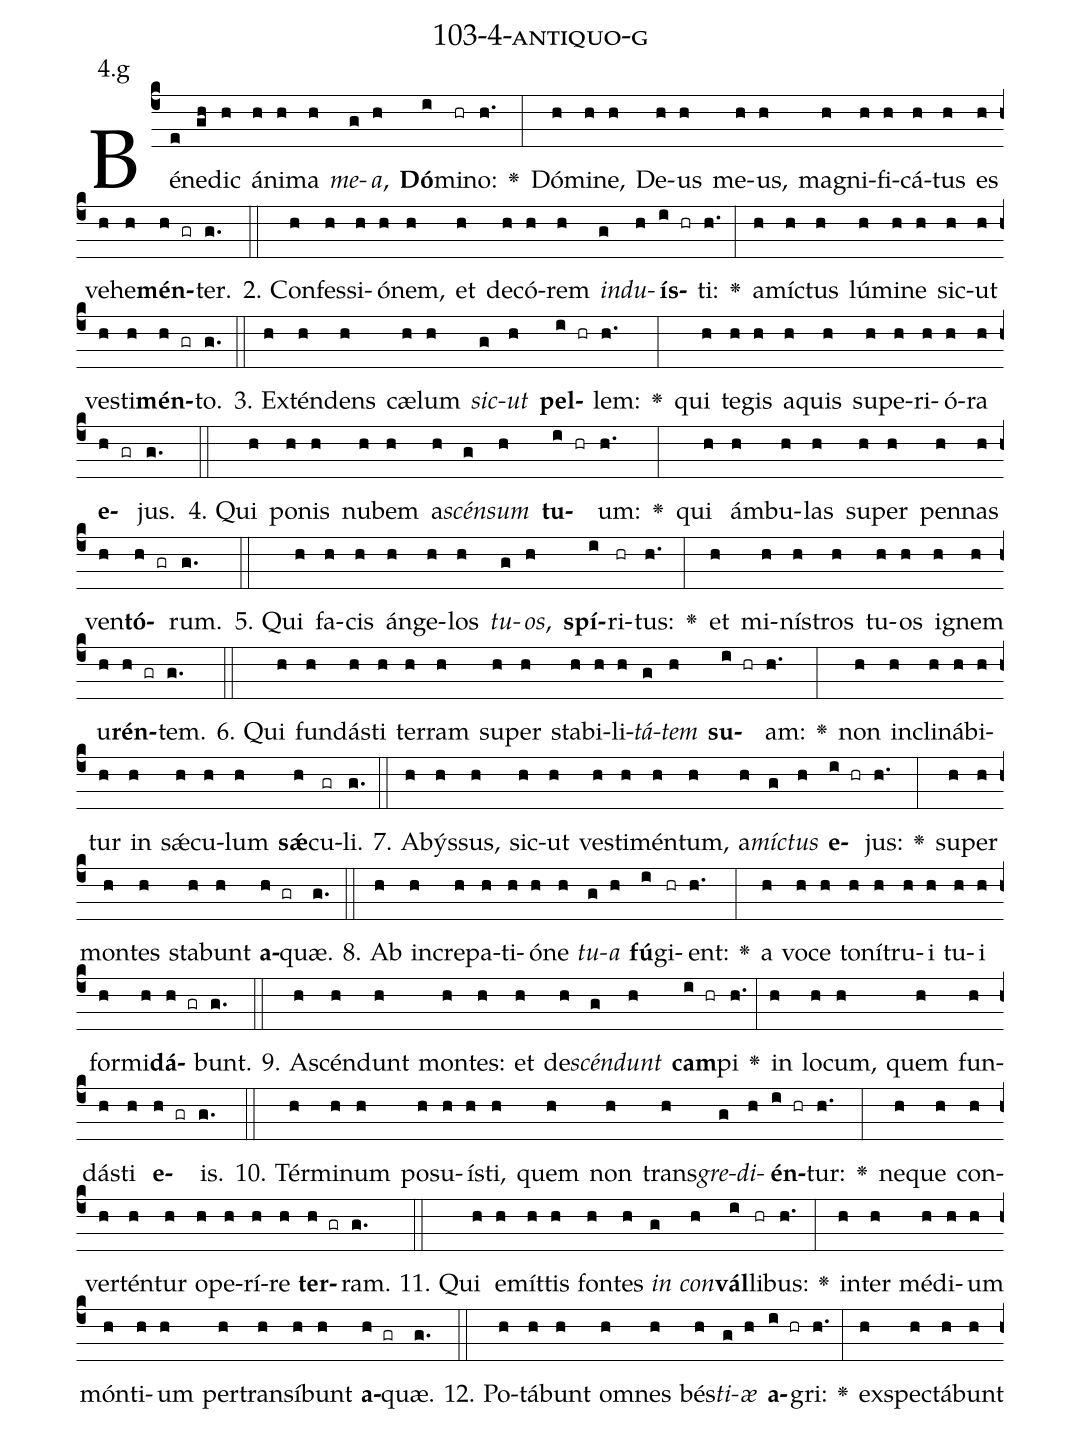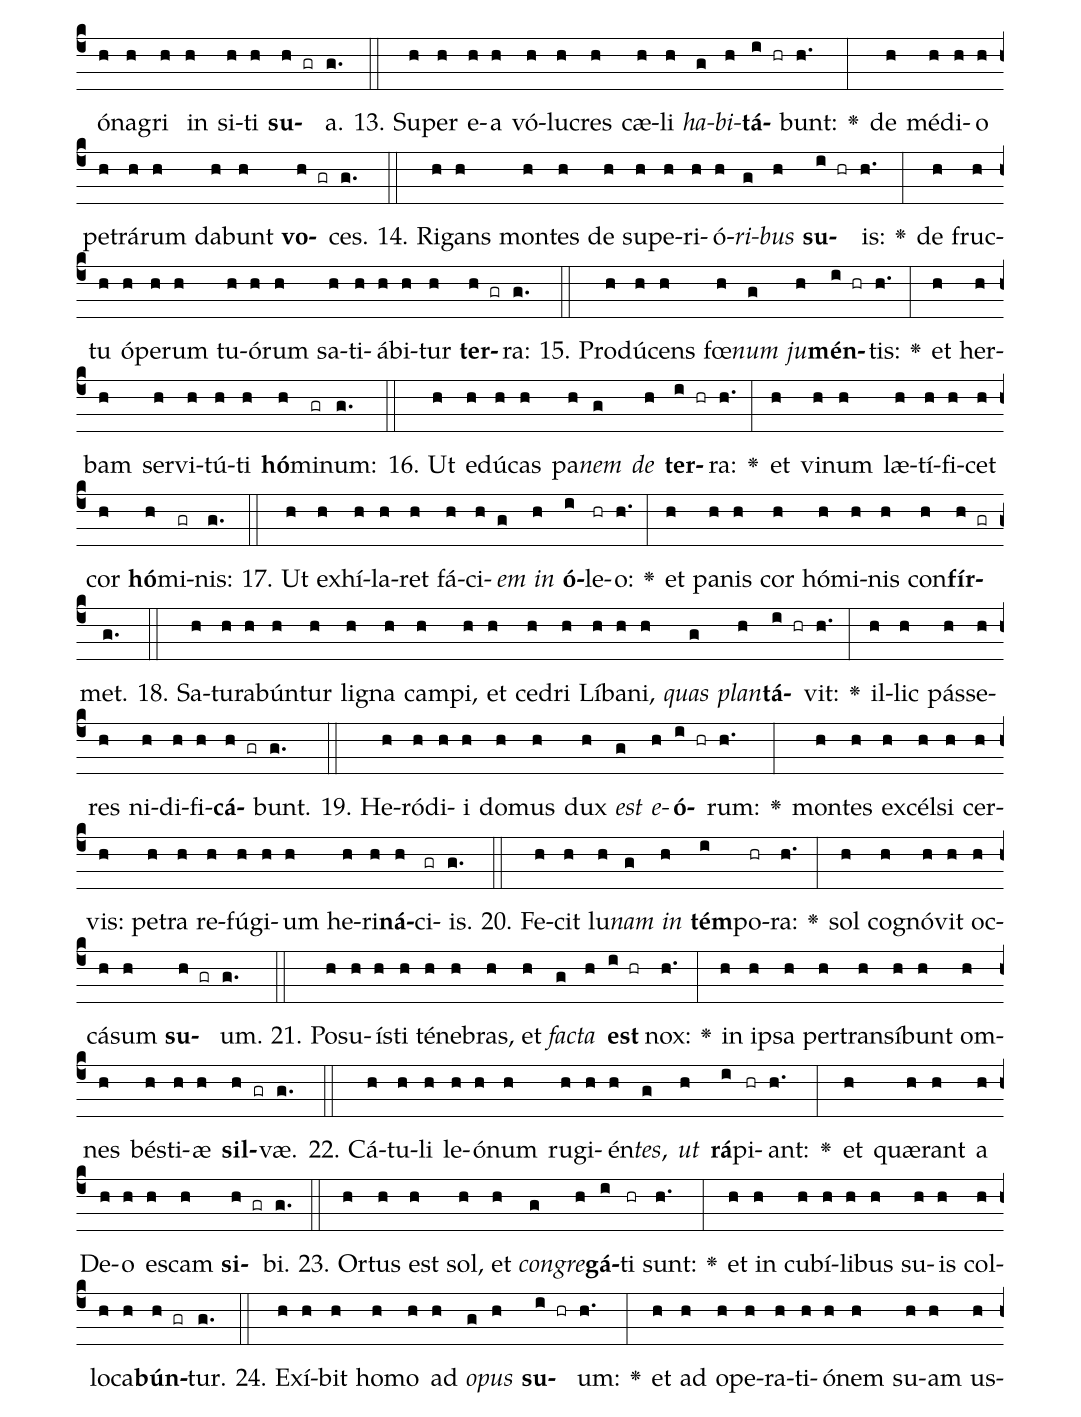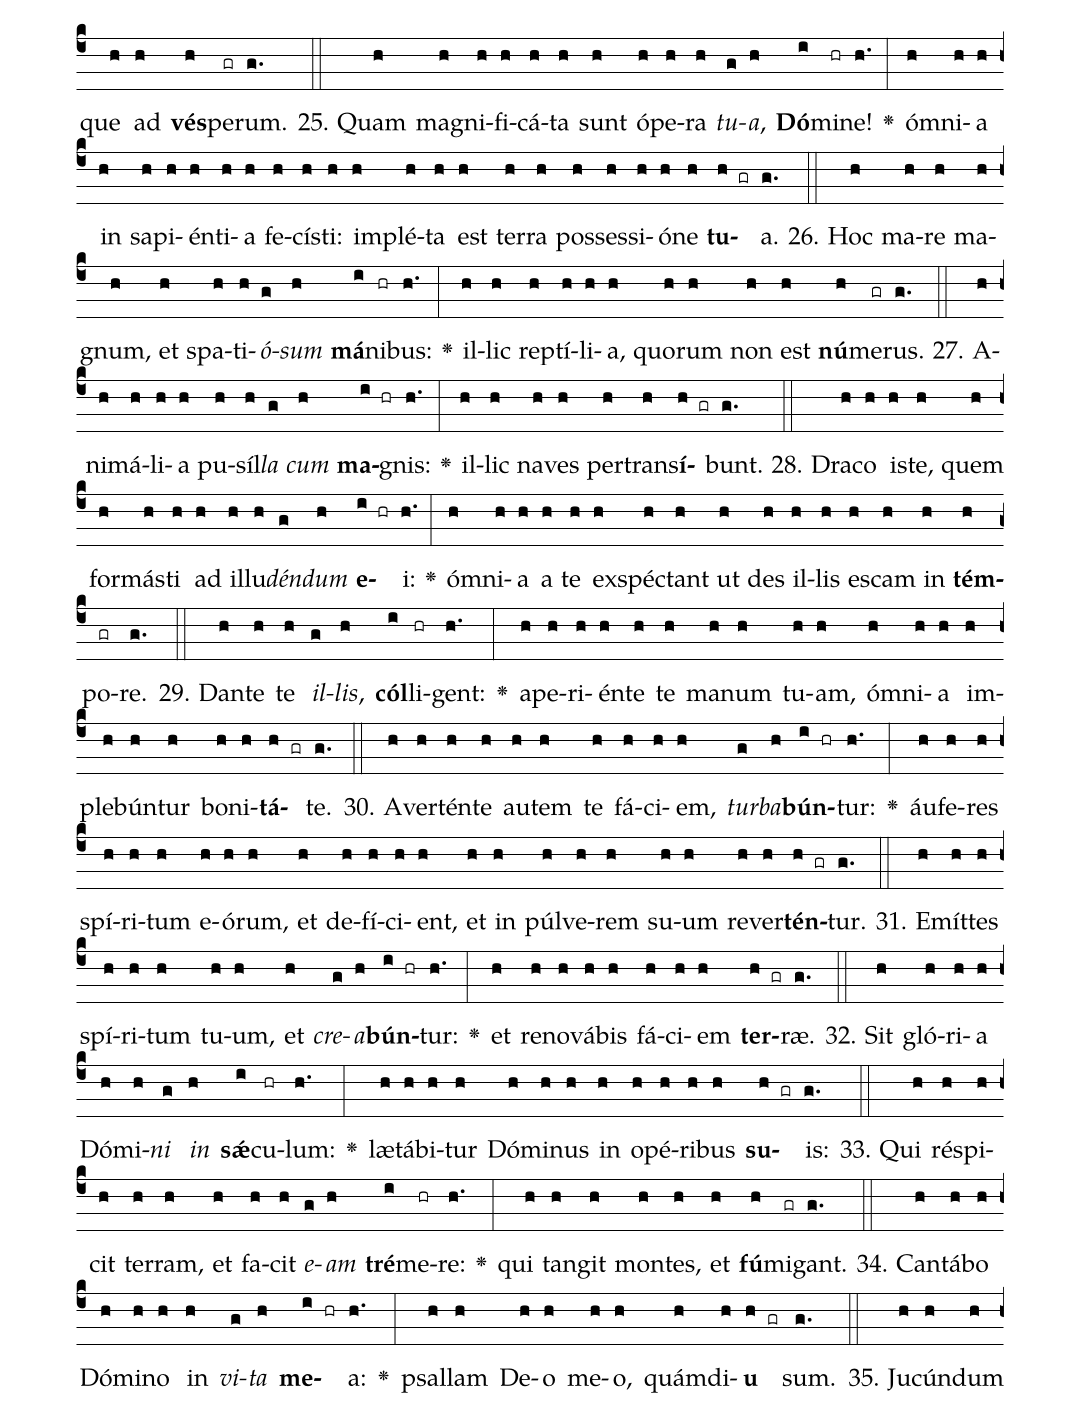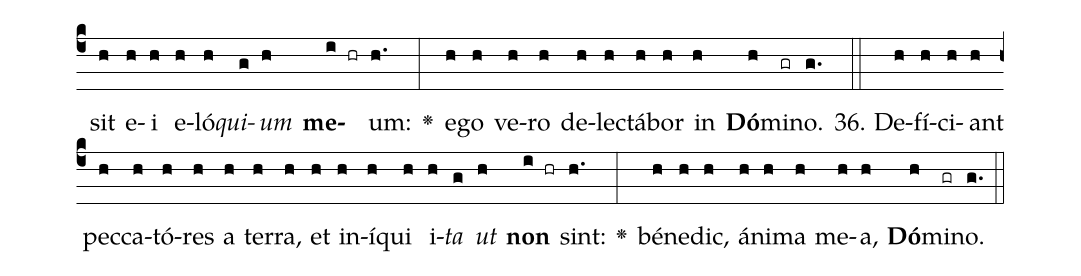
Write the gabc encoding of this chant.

name: 103-4-antiquo-g;
annotation: 4.g;
%%
(c4)Bé(e)ne(gh)dic(h) á(h)ni(h)ma(h) <i>me</i>(g)<i>a</i>,(h) <b>Dó</b>(i)mi(hr)no:(h.) <v>\greheightstar</v>(:) Dó(h)mi(h)ne,(h) De(h)us(h) me(h)us,(h) ma(h)gni(h)fi(h)cá(h)tus(h) es(h) ve(h)he(h)<b>mén</b>(h gr)ter.(g.) (::)
2. Con(h)fes(h)si(h)ó(h)nem,(h) et(h) de(h)có(h)rem(h) <i>ind</i>(g)<i>u</i>(h)<b>ís</b>(i hr)ti:(h.) <v>\greheightstar</v>(:) a(h)míc(h)tus(h) lú(h)mi(h)ne(h) sic(h)ut(h) ves(h)ti(h)<b>mén</b>(h gr)to.(g.) (::)
3. Ex(h)tén(h)dens(h) cæ(h)lum(h) <i>sic</i>(g)<i>ut</i>(h) <b>pel</b>(i hr)lem:(h.) <v>\greheightstar</v>(:) qui(h) te(h)gis(h) a(h)quis(h) su(h)pe(h)ri(h)ó(h)ra(h) <b>e</b>(h gr)jus.(g.) (::)
4. Qui(h) po(h)nis(h) nu(h)bem(h) a(h)<i>scén</i>(g)<i>sum</i>(h) <b>tu</b>(i hr)um:(h.) <v>\greheightstar</v>(:) qui(h) ám(h)bu(h)las(h) su(h)per(h) pen(h)nas(h) ven(h)<b>tó</b>(h gr)rum.(g.) (::)
5. Qui(h) fa(h)cis(h) án(h)ge(h)los(h) <i>tu</i>(g)<i>os</i>,(h) <b>spí</b>(i)ri(hr)tus:(h.) <v>\greheightstar</v>(:) et(h) mi(h)nís(h)tros(h) tu(h)os(h) i(h)gnem(h) u(h)<b>rén</b>(h gr)tem.(g.) (::)
6. Qui(h) fun(h)dás(h)ti(h) ter(h)ram(h) su(h)per(h) sta(h)bi(h)li(h)<i>tá</i>(g)<i>tem</i>(h) <b>su</b>(i hr)am:(h.) <v>\greheightstar</v>(:) non(h) in(h)cli(h)ná(h)bi(h)tur(h) in(h) sǽ(h)cu(h)lum(h) <b>sǽ</b>(h)cu(gr)li.(g.) (::)
7. A(h)býs(h)sus,(h) sic(h)ut(h) ves(h)ti(h)mén(h)tum,(h) a(h)<i>míc</i>(g)<i>tus</i>(h) <b>e</b>(i hr)jus:(h.) <v>\greheightstar</v>(:) su(h)per(h) mon(h)tes(h) sta(h)bunt(h) <b>a</b>(h gr)quæ.(g.) (::)
8. Ab(h) in(h)cre(h)pa(h)ti(h)ó(h)ne(h) <i>tu</i>(g)<i>a</i>(h) <b>fú</b>(i)gi(hr)ent:(h.) <v>\greheightstar</v>(:) a(h) vo(h)ce(h) to(h)ní(h)tru(h)i(h) tu(h)i(h) for(h)mi(h)<b>dá</b>(h gr)bunt.(g.) (::)
9. A(h)scén(h)dunt(h) mon(h)tes:(h) et(h) de(h)<i>scén</i>(g)<i>dunt</i>(h) <b>cam</b>(i hr)pi(h.) <v>\greheightstar</v>(:) in(h) lo(h)cum,(h) quem(h) fun(h)dás(h)ti(h) <b>e</b>(h gr)is.(g.) (::)
10. Tér(h)mi(h)num(h) po(h)su(h)ís(h)ti,(h) quem(h) non(h) trans(h)<i>gre</i>(g)<i>di</i>(h)<b>én</b>(i hr)tur:(h.) <v>\greheightstar</v>(:) ne(h)que(h) con(h)ver(h)tén(h)tur(h) o(h)pe(h)rí(h)re(h) <b>ter</b>(h gr)ram.(g.) (::)
11. Qui(h) e(h)mít(h)tis(h) fon(h)tes(h) <i>in</i>(g) <i>con</i>(h)<b>vál</b>(i)li(hr)bus:(h.) <v>\greheightstar</v>(:) in(h)ter(h) mé(h)di(h)um(h) món(h)ti(h)um(h) per(h)trans(h)í(h)bunt(h) <b>a</b>(h gr)quæ.(g.) (::)
12. Po(h)tá(h)bunt(h) om(h)nes(h) bés(h)<i>ti</i>(g)<i>æ</i>(h) <b>a</b>(i hr)gri:(h.) <v>\greheightstar</v>(:) ex(h)spec(h)tá(h)bunt(h) ó(h)na(h)gri(h) in(h) si(h)ti(h) <b>su</b>(h gr)a.(g.) (::)
13. Su(h)per(h) e(h)a(h) vó(h)lu(h)cres(h) cæ(h)li(h) <i>ha</i>(g)<i>bi</i>(h)<b>tá</b>(i hr)bunt:(h.) <v>\greheightstar</v>(:) de(h) mé(h)di(h)o(h) pe(h)trá(h)rum(h) da(h)bunt(h) <b>vo</b>(h gr)ces.(g.) (::)
14. Ri(h)gans(h) mon(h)tes(h) de(h) su(h)pe(h)ri(h)ó(h)<i>ri</i>(g)<i>bus</i>(h) <b>su</b>(i hr)is:(h.) <v>\greheightstar</v>(:) de(h) fruc(h)tu(h) ó(h)pe(h)rum(h) tu(h)ó(h)rum(h) sa(h)ti(h)á(h)bi(h)tur(h) <b>ter</b>(h gr)ra:(g.) (::)
15. Pro(h)dú(h)cens(h) fœ(h)<i>num</i>(g) <i>ju</i>(h)<b>mén</b>(i hr)tis:(h.) <v>\greheightstar</v>(:) et(h) her(h)bam(h) ser(h)vi(h)tú(h)ti(h) <b>hó</b>(h)mi(gr)num:(g.) (::)
16. Ut(h) e(h)dú(h)cas(h) pa(h)<i>nem</i>(g) <i>de</i>(h) <b>ter</b>(i hr)ra:(h.) <v>\greheightstar</v>(:) et(h) vi(h)num(h) læ(h)tí(h)fi(h)cet(h) cor(h) <b>hó</b>(h)mi(gr)nis:(g.) (::)
17. Ut(h) ex(h)hí(h)la(h)ret(h) fá(h)ci(h)<i>em</i>(g) <i>in</i>(h) <b>ó</b>(i)le(hr)o:(h.) <v>\greheightstar</v>(:) et(h) pa(h)nis(h) cor(h) hó(h)mi(h)nis(h) con(h)<b>fír</b>(h gr)met.(g.) (::)
18. Sa(h)tu(h)ra(h)bún(h)tur(h) li(h)gna(h) cam(h)pi,(h) et(h) ce(h)dri(h) Lí(h)ba(h)ni,(h) <i>quas</i>(g) <i>plan</i>(h)<b>tá</b>(i hr)vit:(h.) <v>\greheightstar</v>(:) il(h)lic(h) pás(h)se(h)res(h) ni(h)di(h)fi(h)<b>cá</b>(h gr)bunt.(g.) (::)
19. He(h)ró(h)di(h)i(h) do(h)mus(h) dux(h) <i>est</i>(g) <i>e</i>(h)<b>ó</b>(i hr)rum:(h.) <v>\greheightstar</v>(:) mon(h)tes(h) ex(h)cél(h)si(h) cer(h)vis:(h) pe(h)tra(h) re(h)fú(h)gi(h)um(h) he(h)ri(h)<b>ná</b>(h)ci(gr)is.(g.) (::)
20. Fe(h)cit(h) lu(h)<i>nam</i>(g) <i>in</i>(h) <b>tém</b>(i)po(hr)ra:(h.) <v>\greheightstar</v>(:) sol(h) co(h)gnó(h)vit(h) oc(h)cá(h)sum(h) <b>su</b>(h gr)um.(g.) (::)
21. Po(h)su(h)ís(h)ti(h) té(h)ne(h)bras,(h) et(h) <i>fac</i>(g)<i>ta</i>(h) <b>est</b>(i hr) nox:(h.) <v>\greheightstar</v>(:) in(h) ip(h)sa(h) per(h)trans(h)í(h)bunt(h) om(h)nes(h) bés(h)ti(h)æ(h) <b>sil</b>(h gr)væ.(g.) (::)
22. Cá(h)tu(h)li(h) le(h)ó(h)num(h) ru(h)gi(h)én(h)<i>tes</i>,(g) <i>ut</i>(h) <b>rá</b>(i)pi(hr)ant:(h.) <v>\greheightstar</v>(:) et(h) quæ(h)rant(h) a(h) De(h)o(h) es(h)cam(h) <b>si</b>(h gr)bi.(g.) (::)
23. Or(h)tus(h) est(h) sol,(h) et(h) <i>con</i>(g)<i>gre</i>(h)<b>gá</b>(i)ti(hr) sunt:(h.) <v>\greheightstar</v>(:) et(h) in(h) cu(h)bí(h)li(h)bus(h) su(h)is(h) col(h)lo(h)ca(h)<b>bún</b>(h gr)tur.(g.) (::)
24. Ex(h)í(h)bit(h) ho(h)mo(h) ad(h) <i>o</i>(g)<i>pus</i>(h) <b>su</b>(i hr)um:(h.) <v>\greheightstar</v>(:) et(h) ad(h) o(h)pe(h)ra(h)ti(h)ó(h)nem(h) su(h)am(h) us(h)que(h) ad(h) <b>vés</b>(h)pe(gr)rum.(g.) (::)
25. Quam(h) ma(h)gni(h)fi(h)cá(h)ta(h) sunt(h) ó(h)pe(h)ra(h) <i>tu</i>(g)<i>a</i>,(h) <b>Dó</b>(i)mi(hr)ne!(h.) <v>\greheightstar</v>(:) óm(h)ni(h)a(h) in(h) sa(h)pi(h)én(h)ti(h)a(h) fe(h)cís(h)ti:(h) im(h)plé(h)ta(h) est(h) ter(h)ra(h) pos(h)ses(h)si(h)ó(h)ne(h) <b>tu</b>(h gr)a.(g.) (::)
26. Hoc(h) ma(h)re(h) ma(h)gnum,(h) et(h) spa(h)ti(h)<i>ó</i>(g)<i>sum</i>(h) <b>má</b>(i)ni(hr)bus:(h.) <v>\greheightstar</v>(:) il(h)lic(h) rep(h)tí(h)li(h)a,(h) quo(h)rum(h) non(h) est(h) <b>nú</b>(h)me(gr)rus.(g.) (::)
27. A(h)ni(h)má(h)li(h)a(h) pu(h)síl(h)<i>la</i>(g) <i>cum</i>(h) <b>ma</b>(i hr)gnis:(h.) <v>\greheightstar</v>(:) il(h)lic(h) na(h)ves(h) per(h)trans(h)<b>í</b>(h gr)bunt.(g.) (::)
28. Dra(h)co(h) is(h)te,(h) quem(h) for(h)más(h)ti(h) ad(h) il(h)lu(h)<i>dén</i>(g)<i>dum</i>(h) <b>e</b>(i hr)i:(h.) <v>\greheightstar</v>(:) óm(h)ni(h)a(h) a(h) te(h) ex(h)spéc(h)tant(h) ut(h) des(h) il(h)lis(h) es(h)cam(h) in(h) <b>tém</b>(h)po(gr)re.(g.) (::)
29. Dan(h)te(h) te(h) <i>il</i>(g)<i>lis</i>,(h) <b>cól</b>(i)li(hr)gent:(h.) <v>\greheightstar</v>(:) a(h)pe(h)ri(h)én(h)te(h) te(h) ma(h)num(h) tu(h)am,(h) óm(h)ni(h)a(h) im(h)ple(h)bún(h)tur(h) bo(h)ni(h)<b>tá</b>(h gr)te.(g.) (::)
30. A(h)ver(h)tén(h)te(h) au(h)tem(h) te(h) fá(h)ci(h)em,(h) <i>tur</i>(g)<i>ba</i>(h)<b>bún</b>(i hr)tur:(h.) <v>\greheightstar</v>(:) áu(h)fe(h)res(h) spí(h)ri(h)tum(h) e(h)ó(h)rum,(h) et(h) de(h)fí(h)ci(h)ent,(h) et(h) in(h) púl(h)ve(h)rem(h) su(h)um(h) re(h)ver(h)<b>tén</b>(h gr)tur.(g.) (::)
31. E(h)mít(h)tes(h) spí(h)ri(h)tum(h) tu(h)um,(h) et(h) <i>cre</i>(g)<i>a</i>(h)<b>bún</b>(i hr)tur:(h.) <v>\greheightstar</v>(:) et(h) re(h)no(h)vá(h)bis(h) fá(h)ci(h)em(h) <b>ter</b>(h gr)ræ.(g.) (::)
32. Sit(h) gló(h)ri(h)a(h) Dó(h)mi(h)<i>ni</i>(g) <i>in</i>(h) <b>sǽ</b>(i)cu(hr)lum:(h.) <v>\greheightstar</v>(:) læ(h)tá(h)bi(h)tur(h) Dó(h)mi(h)nus(h) in(h) o(h)pé(h)ri(h)bus(h) <b>su</b>(h gr)is:(g.) (::)
33. Qui(h) ré(h)spi(h)cit(h) ter(h)ram,(h) et(h) fa(h)cit(h) <i>e</i>(g)<i>am</i>(h) <b>tré</b>(i)me(hr)re:(h.) <v>\greheightstar</v>(:) qui(h) tan(h)git(h) mon(h)tes,(h) et(h) <b>fú</b>(h)mi(gr)gant.(g.) (::)
34. Can(h)tá(h)bo(h) Dó(h)mi(h)no(h) in(h) <i>vi</i>(g)<i>ta</i>(h) <b>me</b>(i hr)a:(h.) <v>\greheightstar</v>(:) psal(h)lam(h) De(h)o(h) me(h)o,(h) quám(h)di(h)<b>u</b>(h gr) sum.(g.) (::)
35. Ju(h)cún(h)dum(h) sit(h) e(h)i(h) e(h)ló(h)<i>qui</i>(g)<i>um</i>(h) <b>me</b>(i hr)um:(h.) <v>\greheightstar</v>(:) e(h)go(h) ve(h)ro(h) de(h)lec(h)tá(h)bor(h) in(h) <b>Dó</b>(h)mi(gr)no.(g.) (::)
36. De(h)fí(h)ci(h)ant(h) pec(h)ca(h)tó(h)res(h) a(h) ter(h)ra,(h) et(h) in(h)í(h)qui(h) i(h)<i>ta</i>(g) <i>ut</i>(h) <b>non</b>(i hr) sint:(h.) <v>\greheightstar</v>(:) bé(h)ne(h)dic,(h) á(h)ni(h)ma(h) me(h)a,(h) <b>Dó</b>(h)mi(gr)no.(g.) (::)
